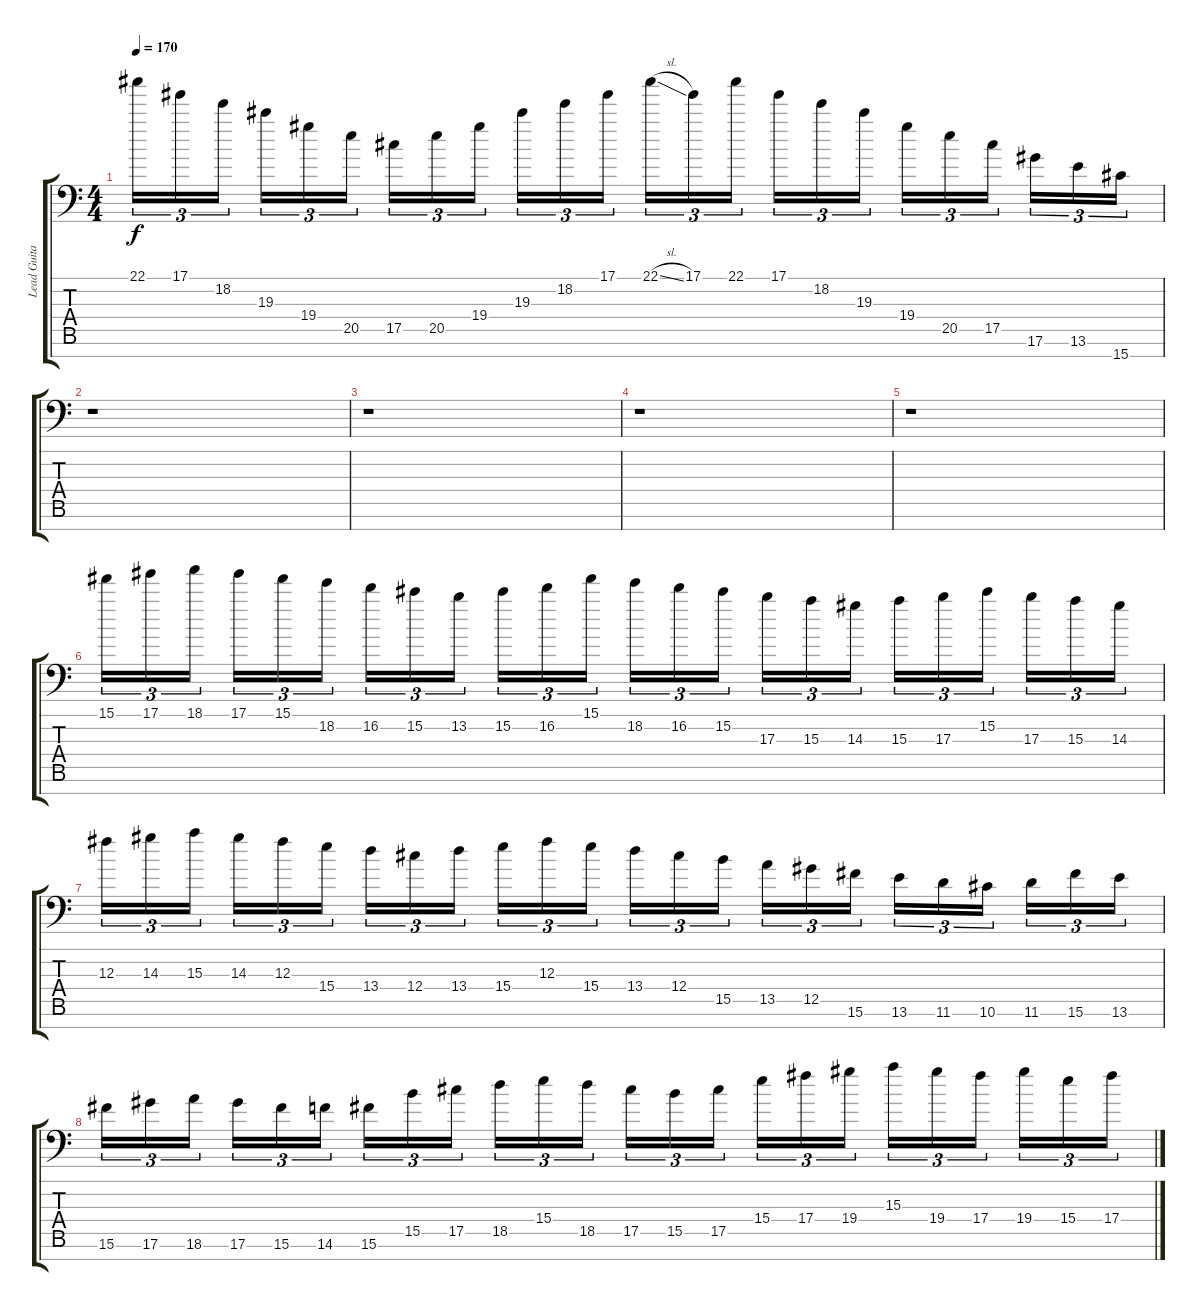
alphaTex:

\track ("Lead Guitar" "Lead Guita") {instrument distortionguitar}
\staff {score tabs}
\tuning (Eb4 Bb3 Gb3 Db3 Ab2 Eb2 Bb1) {hide}
\ts (4 4)
\tempo 170
\clef f4
\ks c
22.1.16{tu (3 2) dy f} 17.1.16{tu (3 2)} 18.2.16{tu (3 2) beam splitsecondary} 19.3.16{tu (3 2)} 19.4.16{tu (3 2)} 20.5.16{tu (3 2)} 17.5.16{tu (3 2)} 20.5.16{tu (3 2)} 19.4.16{tu (3 2) beam splitsecondary} 19.3.16{tu (3 2)} 18.2.16{tu (3 2)} 17.1.16{tu (3 2)} 22.1{sl}.16{tu (3 2)} 17.1.16{tu (3 2)} 22.1.16{tu (3 2) beam splitsecondary} 17.1.16{tu (3 2)} 18.2.16{tu (3 2)} 19.3.16{tu (3 2)} 19.4.16{tu (3 2)} 20.5.16{tu (3 2)} 17.5.16{tu (3 2) beam splitsecondary} 17.6.16{tu (3 2)} 13.6.16{tu (3 2)} 15.7.16{tu (3 2)} |
r.1 |
r.1 |
r.1 |
r.1 |
15.1.16{tu (3 2)} 17.1.16{tu (3 2)} 18.1.16{tu (3 2) beam splitsecondary} 17.1.16{tu (3 2)} 15.1.16{tu (3 2)} 18.2.16{tu (3 2)} 16.2.16{tu (3 2)} 15.2.16{tu (3 2)} 13.2.16{tu (3 2) beam splitsecondary} 15.2.16{tu (3 2)} 16.2.16{tu (3 2)} 15.1.16{tu (3 2)} 18.2.16{tu (3 2)} 16.2.16{tu (3 2)} 15.2.16{tu (3 2) beam splitsecondary} 17.3.16{tu (3 2)} 15.3.16{tu (3 2)} 14.3.16{tu (3 2)} 15.3.16{tu (3 2)} 17.3.16{tu (3 2)} 15.2.16{tu (3 2) beam splitsecondary} 17.3.16{tu (3 2)} 15.3.16{tu (3 2)} 14.3.16{tu (3 2)} |
12.3.16{tu (3 2)} 14.3.16{tu (3 2)} 15.3.16{tu (3 2) beam splitsecondary} 14.3.16{tu (3 2)} 12.3.16{tu (3 2)} 15.4.16{tu (3 2)} 13.4.16{tu (3 2)} 12.4.16{tu (3 2)} 13.4.16{tu (3 2) beam splitsecondary} 15.4.16{tu (3 2)} 12.3.16{tu (3 2)} 15.4.16{tu (3 2)} 13.4.16{tu (3 2)} 12.4.16{tu (3 2)} 15.5.16{tu (3 2) beam splitsecondary} 13.5.16{tu (3 2)} 12.5.16{tu (3 2)} 15.6.16{tu (3 2)} 13.6.16{tu (3 2)} 11.6.16{tu (3 2)} 10.6.16{tu (3 2) beam splitsecondary} 11.6.16{tu (3 2)} 15.6.16{tu (3 2)} 13.6.16{tu (3 2)} |
15.6.16{tu (3 2)} 17.6.16{tu (3 2)} 18.6.16{tu (3 2) beam splitsecondary} 17.6.16{tu (3 2)} 15.6.16{tu (3 2)} 14.6.16{tu (3 2)} 15.6.16{tu (3 2)} 15.5.16{tu (3 2)} 17.5.16{tu (3 2) beam splitsecondary} 18.5.16{tu (3 2)} 15.4.16{tu (3 2)} 18.5.16{tu (3 2)} 17.5.16{tu (3 2)} 15.5.16{tu (3 2)} 17.5.16{tu (3 2) beam splitsecondary} 15.4.16{tu (3 2)} 17.4.16{tu (3 2)} 19.4.16{tu (3 2)} 15.3.16{tu (3 2)} 19.4.16{tu (3 2)} 17.4.16{tu (3 2) beam splitsecondary} 19.4.16{tu (3 2)} 15.4.16{tu (3 2)} 17.4.16{tu (3 2)}
